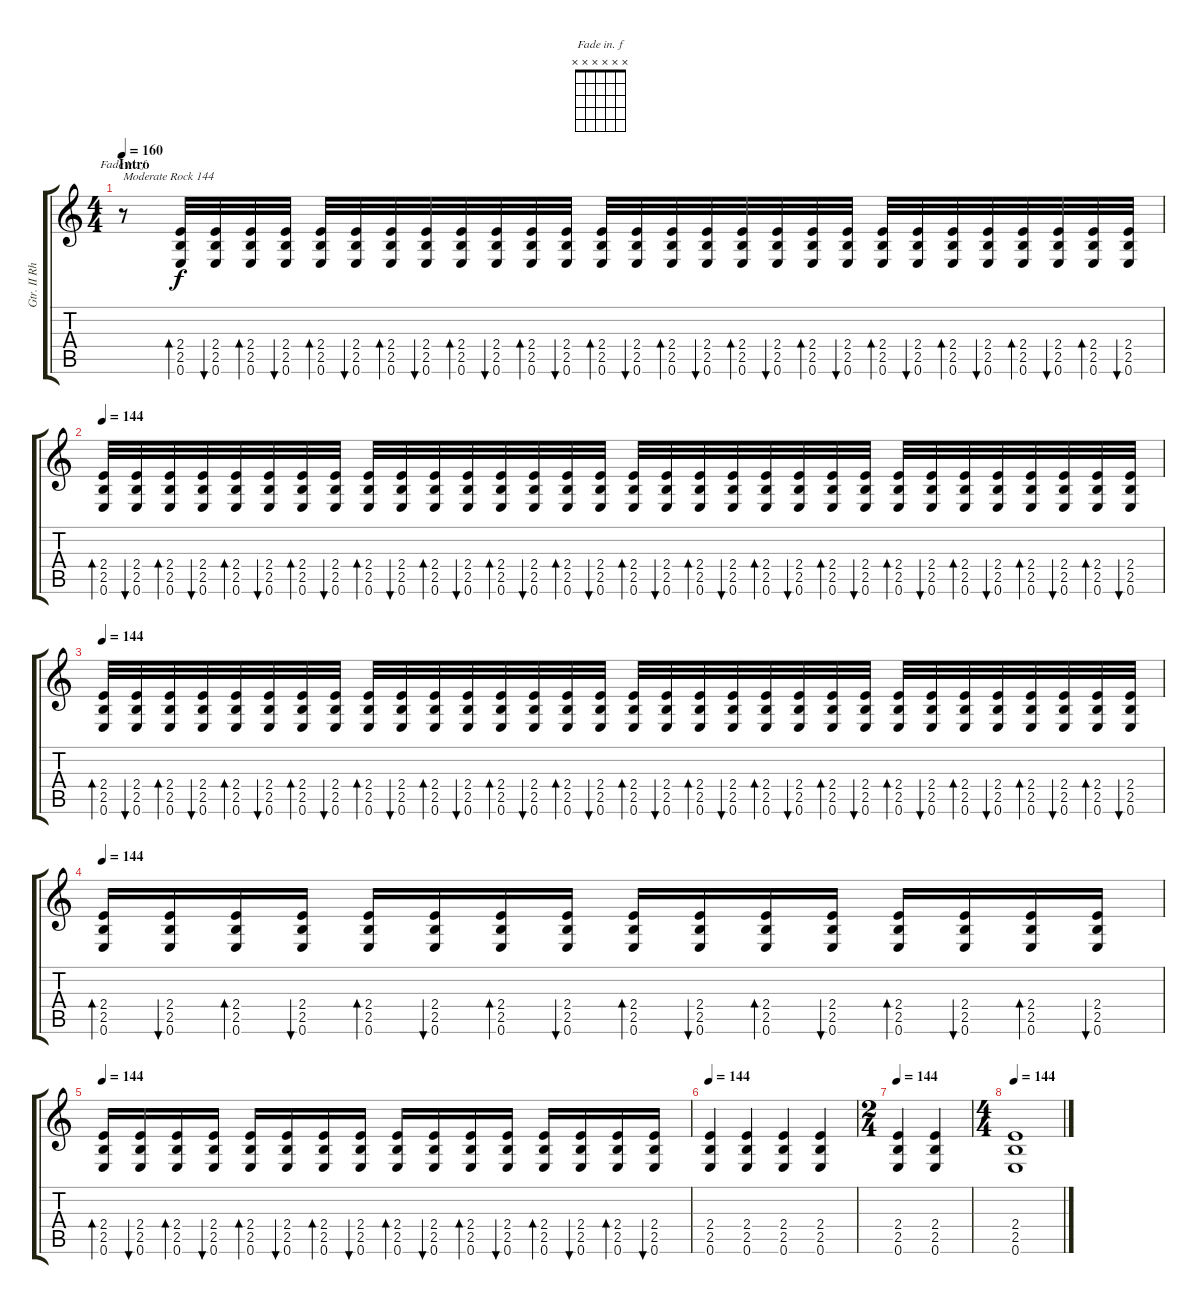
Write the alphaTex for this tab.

\track ("Gtr. II Rhytm" "Gtr. II Rh") {instrument overdrivenguitar}
\staff {score tabs}
\tuning (E4 B3 G3 D3 A2 E2) {hide}
\chord ("Fade in. f" x x x x x x)
\ts (4 4)
\section ("" "Intro")
\tempo 160
\tempo 144
\tempo 160
\clef g2
\ks c
r.8{ch "Fade in. f" txt "Moderate Rock 144" dy f volume 0 instrument overdrivenguitar} (2.4 2.5 0.6).32{bd 120 volume 3} (2.4 2.5 0.6).32{bu 120} (2.4 2.5 0.6).32{bd 120} (2.4 2.5 0.6).32{bu 120} (2.4 2.5 0.6).32{bd 120} (2.4 2.5 0.6).32{bu 120} (2.4 2.5 0.6).32{bd 120} (2.4 2.5 0.6).32{bu 120} (2.4 2.5 0.6).32{bd 120} (2.4 2.5 0.6).32{bu 120} (2.4 2.5 0.6).32{bd 120} (2.4 2.5 0.6).32{bu 120} (2.4 2.5 0.6).32{bd 120} (2.4 2.5 0.6).32{bu 120} (2.4 2.5 0.6).32{bd 120} (2.4 2.5 0.6).32{bu 120} (2.4 2.5 0.6).32{bd 120} (2.4 2.5 0.6).32{bu 120} (2.4 2.5 0.6).32{bd 120} (2.4 2.5 0.6).32{bu 120} (2.4 2.5 0.6).32{bd 120} (2.4 2.5 0.6).32{bu 120} (2.4 2.5 0.6).32{bd 120} (2.4 2.5 0.6).32{bu 120} (2.4 2.5 0.6).32{bd 120} (2.4 2.5 0.6).32{bu 120} (2.4 2.5 0.6).32{bd 120} (2.4 2.5 0.6).32{bu 120} |
\tempo 144
(2.4 2.5 0.6).32{bd 120 volume 3} (2.4 2.5 0.6).32{bu 120} (2.4 2.5 0.6).32{bd 120} (2.4 2.5 0.6).32{bu 120} (2.4 2.5 0.6).32{bd 120 volume 6} (2.4 2.5 0.6).32{bu 120} (2.4 2.5 0.6).32{bd 120} (2.4 2.5 0.6).32{bu 120} (2.4 2.5 0.6).32{bd 120} (2.4 2.5 0.6).32{bu 120} (2.4 2.5 0.6).32{bd 120} (2.4 2.5 0.6).32{bu 120} (2.4 2.5 0.6).32{bd 120} (2.4 2.5 0.6).32{bu 120} (2.4 2.5 0.6).32{bd 120} (2.4 2.5 0.6).32{bu 120} (2.4 2.5 0.6).32{bd 120} (2.4 2.5 0.6).32{bu 120} (2.4 2.5 0.6).32{bd 120} (2.4 2.5 0.6).32{bu 120} (2.4 2.5 0.6).32{bd 120} (2.4 2.5 0.6).32{bu 120} (2.4 2.5 0.6).32{bd 120} (2.4 2.5 0.6).32{bu 120} (2.4 2.5 0.6).32{bd 120} (2.4 2.5 0.6).32{bu 120} (2.4 2.5 0.6).32{bd 120} (2.4 2.5 0.6).32{bu 120} (2.4 2.5 0.6).32{bd 120} (2.4 2.5 0.6).32{bu 120} (2.4 2.5 0.6).32{bd 120} (2.4 2.5 0.6).32{bu 120} |
\tempo 144
(2.4 2.5 0.6).32{bd 120 volume 6} (2.4 2.5 0.6).32{bu 120} (2.4 2.5 0.6).32{bd 120} (2.4 2.5 0.6).32{bu 120} (2.4 2.5 0.6).32{bd 120 volume 9} (2.4 2.5 0.6).32{bu 120} (2.4 2.5 0.6).32{bd 120} (2.4 2.5 0.6).32{bu 120} (2.4 2.5 0.6).32{bd 120} (2.4 2.5 0.6).32{bu 120} (2.4 2.5 0.6).32{bd 120} (2.4 2.5 0.6).32{bu 120} (2.4 2.5 0.6).32{bd 120} (2.4 2.5 0.6).32{bu 120} (2.4 2.5 0.6).32{bd 120} (2.4 2.5 0.6).32{bu 120} (2.4 2.5 0.6).32{bd 120} (2.4 2.5 0.6).32{bu 120} (2.4 2.5 0.6).32{bd 120} (2.4 2.5 0.6).32{bu 120} (2.4 2.5 0.6).32{bd 120} (2.4 2.5 0.6).32{bu 120} (2.4 2.5 0.6).32{bd 120} (2.4 2.5 0.6).32{bu 120} (2.4 2.5 0.6).32{bd 120} (2.4 2.5 0.6).32{bu 120} (2.4 2.5 0.6).32{bd 120} (2.4 2.5 0.6).32{bu 120} (2.4 2.5 0.6).32{bd 120} (2.4 2.5 0.6).32{bu 120} (2.4 2.5 0.6).32{bd 120} (2.4 2.5 0.6).32{bu 120} |
\tempo 144
(2.4 2.5 0.6).16{bd 60 volume 9} (2.4 2.5 0.6).16{bu 60} (2.4 2.5 0.6).16{bd 60 volume 11} (2.4 2.5 0.6).16{bu 60} (2.4 2.5 0.6).16{bd 60} (2.4 2.5 0.6).16{bu 60} (2.4 2.5 0.6).16{bd 60} (2.4 2.5 0.6).16{bu 60} (2.4 2.5 0.6).16{bd 60} (2.4 2.5 0.6).16{bu 60} (2.4 2.5 0.6).16{bd 60} (2.4 2.5 0.6).16{bu 60} (2.4 2.5 0.6).16{bd 60} (2.4 2.5 0.6).16{bu 60} (2.4 2.5 0.6).16{bd 60} (2.4 2.5 0.6).16{bu 60} |
\tempo 144
(2.4 2.5 0.6).16{bd 60 volume 11} (2.4 2.5 0.6).16{bu 60} (2.4 2.5 0.6).16{bd 60 volume 14} (2.4 2.5 0.6).16{bu 60} (2.4 2.5 0.6).16{bd 60} (2.4 2.5 0.6).16{bu 60} (2.4 2.5 0.6).16{bd 60} (2.4 2.5 0.6).16{bu 60} (2.4 2.5 0.6).16{bd 60} (2.4 2.5 0.6).16{bu 60} (2.4 2.5 0.6).16{bd 60} (2.4 2.5 0.6).16{bu 60} (2.4 2.5 0.6).16{bd 60} (2.4 2.5 0.6).16{bu 60} (2.4 2.5 0.6).16{bd 60} (2.4 2.5 0.6).16{bu 60} |
\tempo 144
(2.4 2.5 0.6).4{volume 14} (2.4 2.5 0.6).4 (2.4 2.5 0.6).4 (2.4 2.5 0.6).4 |
\ts (2 4)
\tempo 144
(2.4 2.5 0.6).4 (2.4 2.5 0.6).4 |
\ts (4 4)
\tempo 144
(2.4 2.5 0.6).1
